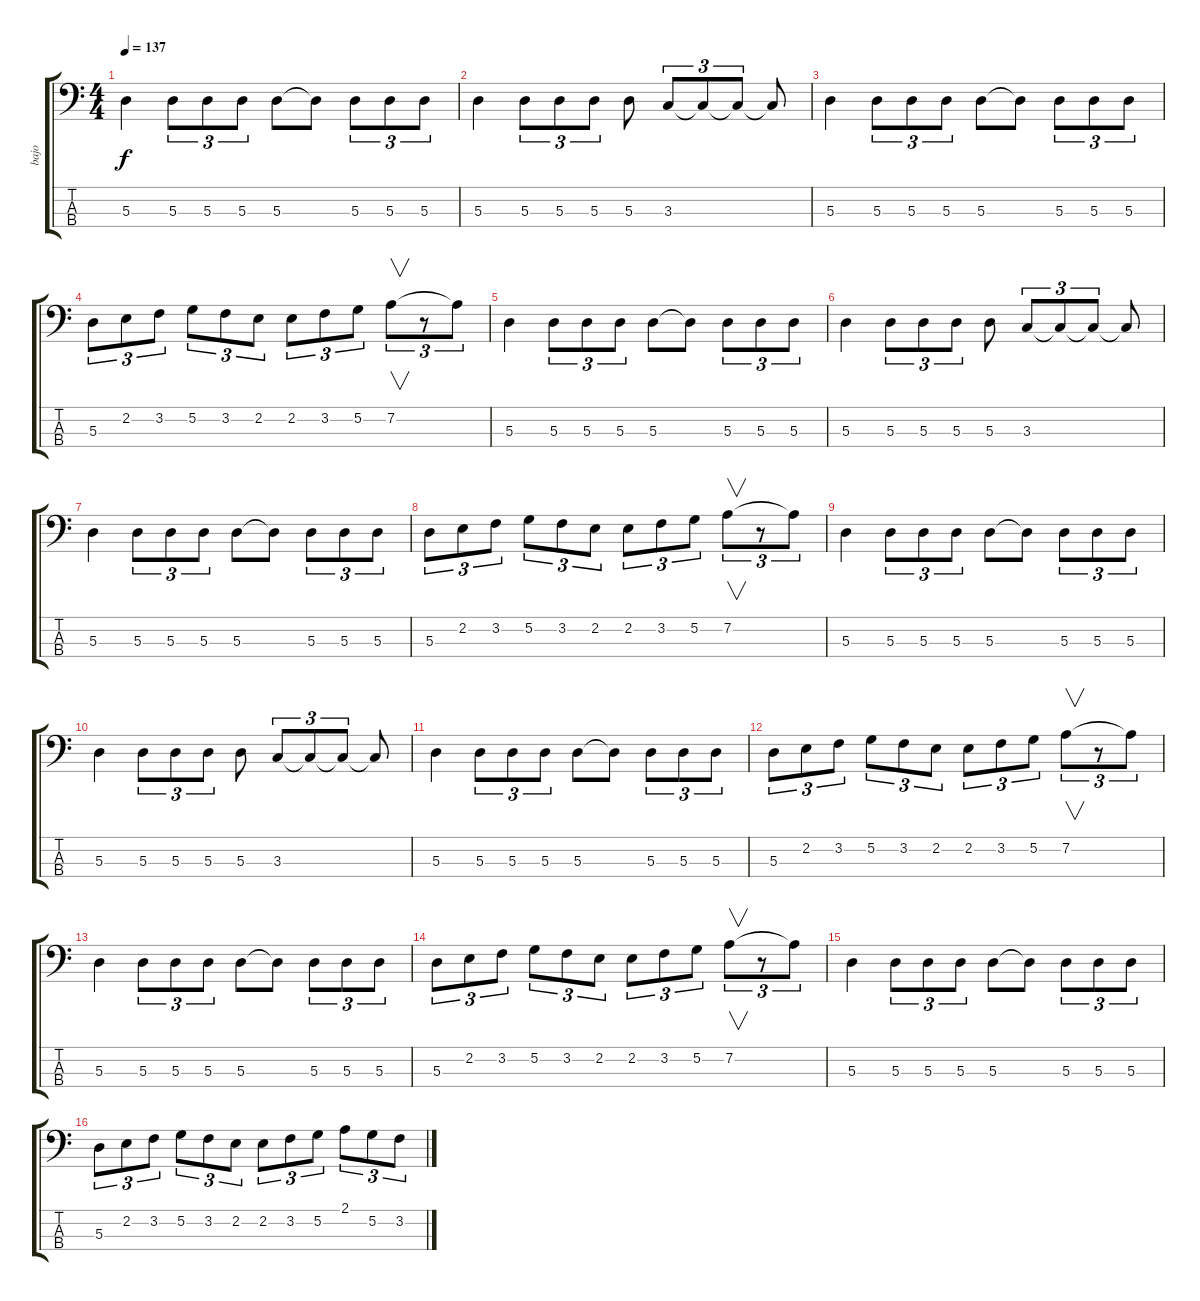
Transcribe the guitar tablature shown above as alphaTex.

\track ("bajo" "bajo") {instrument electricbassfinger}
\staff {score tabs}
\tuning (G2 D2 A1 E1) {hide}
\ts (4 4)
\tempo 137
\clef f4
\ks c
5.3.4{dy f} 5.3.8{tu (3 2)} 5.3.8{tu (3 2)} 5.3.8{tu (3 2)} 5.3.8 5.3{t}.8 5.3.8{tu (3 2)} 5.3.8{tu (3 2)} 5.3.8{tu (3 2)} |
5.3.4 5.3.8{tu (3 2)} 5.3.8{tu (3 2)} 5.3.8{tu (3 2)} 5.3.8 3.3.8{tu (3 2)} 3.3{t}.8{tu (3 2)} 3.3{t}.8{tu (3 2)} 3.3{t}.8 |
5.3.4 5.3.8{tu (3 2)} 5.3.8{tu (3 2)} 5.3.8{tu (3 2)} 5.3.8 5.3{t}.8 5.3.8{tu (3 2)} 5.3.8{tu (3 2)} 5.3.8{tu (3 2)} |
5.3.8{tu (3 2)} 2.2.8{tu (3 2)} 3.2.8{tu (3 2)} 5.2.8{tu (3 2)} 3.2.8{tu (3 2)} 2.2.8{tu (3 2)} 2.2.8{tu (3 2)} 3.2.8{tu (3 2)} 5.2.8{tu (3 2)} 7.2.8{v tu (3 2)} r.8{tu (3 2)} 7.2{t}.8{tu (3 2)} |
5.3.4 5.3.8{tu (3 2)} 5.3.8{tu (3 2)} 5.3.8{tu (3 2)} 5.3.8 5.3{t}.8 5.3.8{tu (3 2)} 5.3.8{tu (3 2)} 5.3.8{tu (3 2)} |
5.3.4 5.3.8{tu (3 2)} 5.3.8{tu (3 2)} 5.3.8{tu (3 2)} 5.3.8 3.3.8{tu (3 2)} 3.3{t}.8{tu (3 2)} 3.3{t}.8{tu (3 2)} 3.3{t}.8 |
5.3.4 5.3.8{tu (3 2)} 5.3.8{tu (3 2)} 5.3.8{tu (3 2)} 5.3.8 5.3{t}.8 5.3.8{tu (3 2)} 5.3.8{tu (3 2)} 5.3.8{tu (3 2)} |
5.3.8{tu (3 2)} 2.2.8{tu (3 2)} 3.2.8{tu (3 2)} 5.2.8{tu (3 2)} 3.2.8{tu (3 2)} 2.2.8{tu (3 2)} 2.2.8{tu (3 2)} 3.2.8{tu (3 2)} 5.2.8{tu (3 2)} 7.2.8{v tu (3 2)} r.8{tu (3 2)} 7.2{t}.8{tu (3 2)} |
5.3.4 5.3.8{tu (3 2)} 5.3.8{tu (3 2)} 5.3.8{tu (3 2)} 5.3.8 5.3{t}.8 5.3.8{tu (3 2)} 5.3.8{tu (3 2)} 5.3.8{tu (3 2)} |
5.3.4 5.3.8{tu (3 2)} 5.3.8{tu (3 2)} 5.3.8{tu (3 2)} 5.3.8 3.3.8{tu (3 2)} 3.3{t}.8{tu (3 2)} 3.3{t}.8{tu (3 2)} 3.3{t}.8 |
5.3.4 5.3.8{tu (3 2)} 5.3.8{tu (3 2)} 5.3.8{tu (3 2)} 5.3.8 5.3{t}.8 5.3.8{tu (3 2)} 5.3.8{tu (3 2)} 5.3.8{tu (3 2)} |
5.3.8{tu (3 2)} 2.2.8{tu (3 2)} 3.2.8{tu (3 2)} 5.2.8{tu (3 2)} 3.2.8{tu (3 2)} 2.2.8{tu (3 2)} 2.2.8{tu (3 2)} 3.2.8{tu (3 2)} 5.2.8{tu (3 2)} 7.2.8{v tu (3 2)} r.8{tu (3 2)} 7.2{t}.8{tu (3 2)} |
5.3.4 5.3.8{tu (3 2)} 5.3.8{tu (3 2)} 5.3.8{tu (3 2)} 5.3.8 5.3{t}.8 5.3.8{tu (3 2)} 5.3.8{tu (3 2)} 5.3.8{tu (3 2)} |
5.3.8{tu (3 2)} 2.2.8{tu (3 2)} 3.2.8{tu (3 2)} 5.2.8{tu (3 2)} 3.2.8{tu (3 2)} 2.2.8{tu (3 2)} 2.2.8{tu (3 2)} 3.2.8{tu (3 2)} 5.2.8{tu (3 2)} 7.2.8{v tu (3 2)} r.8{tu (3 2)} 7.2{t}.8{tu (3 2)} |
5.3.4 5.3.8{tu (3 2)} 5.3.8{tu (3 2)} 5.3.8{tu (3 2)} 5.3.8 5.3{t}.8 5.3.8{tu (3 2)} 5.3.8{tu (3 2)} 5.3.8{tu (3 2)} |
5.3.8{tu (3 2)} 2.2.8{tu (3 2)} 3.2.8{tu (3 2)} 5.2.8{tu (3 2)} 3.2.8{tu (3 2)} 2.2.8{tu (3 2)} 2.2.8{tu (3 2)} 3.2.8{tu (3 2)} 5.2.8{tu (3 2)} 2.1.8{tu (3 2)} 5.2.8{tu (3 2)} 3.2.8{tu (3 2)}
